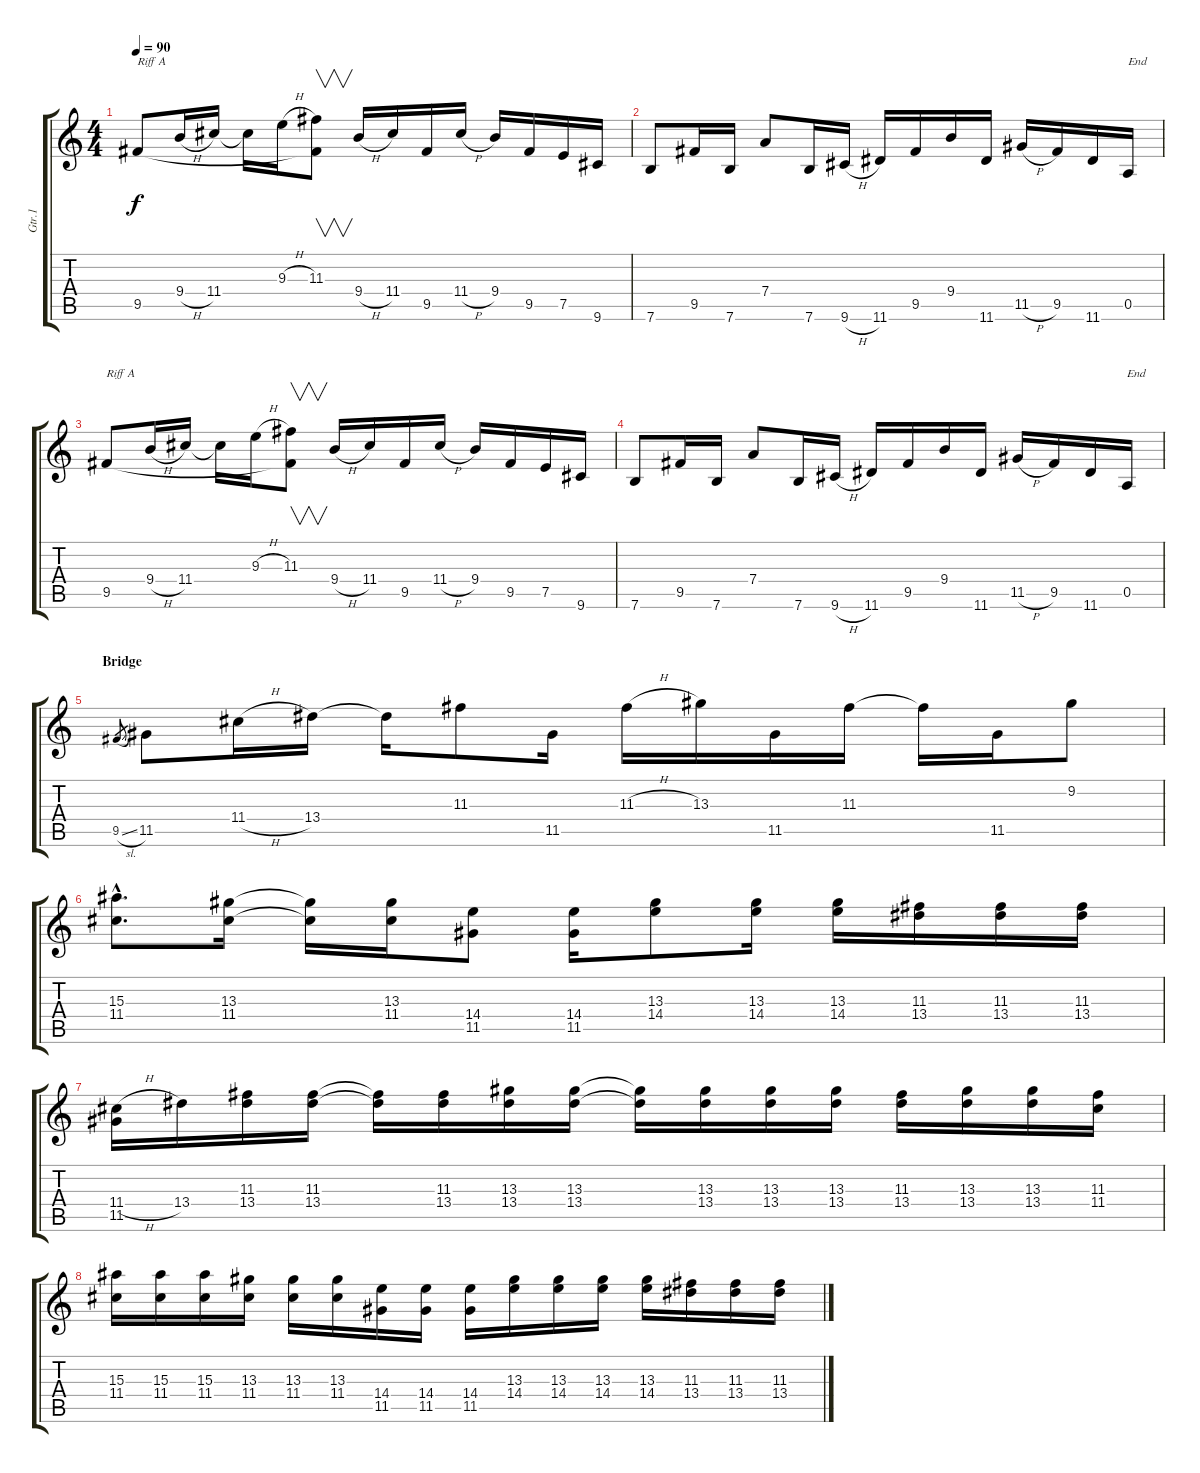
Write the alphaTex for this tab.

\track ("Gtr.1" "Gtr.1") {instrument electricguitarclean}
\staff {score tabs}
\tuning (E4 B3 G3 D3 A2 E2) {hide}
\ts (4 4)
\tempo 90
\clef g2
\ks c
9.5.8{txt "Riff A" dy f} 9.4{h}.16 11.4.16 11.4{t}.16 9.3{h}.16 (11.3 9.5{t}).8{v} 9.4{h}.16 11.4.16 9.5.16 11.4{h}.16 9.4.16 9.5.16 7.5.16 9.6.16 |
7.6.8 9.5.16 7.6.16 7.4.8 7.6.16 9.6{h}.16 11.6.16 9.5.16 9.4.16 11.6.16 11.5{h}.16 9.5.16 11.6.16 0.5.16{txt "End"} |
9.5.8{txt "Riff A"} 9.4{h}.16 11.4.16 11.4{t}.16 9.3{h}.16 (11.3 9.5{t}).8{v} 9.4{h}.16 11.4.16 9.5.16 11.4{h}.16 9.4.16 9.5.16 7.5.16 9.6.16 |
7.6.8 9.5.16 7.6.16 7.4.8 7.6.16 9.6{h}.16 11.6.16 9.5.16 9.4.16 11.6.16 11.5{h}.16 9.5.16 11.6.16 0.5.16{txt "End"} |
\section ("" "Bridge")
9.5{sl}.8{gr} 11.5.8 11.4{h}.16 13.4.16 13.4{t}.16 11.3.8 11.5.16 11.3{h}.16 13.3.16 11.5.16 11.3.16 11.3{t}.16 11.5.16 9.2.8 |
(15.3{hac} 11.4{hac}).8{d} (13.3 11.4).16 (13.3{t} 11.4{t}).16 (13.3 11.4).16 (14.4 11.5).8 (14.4 11.5).16 (13.3 14.4).8 (13.3 14.4).16 (13.3 14.4).16 (11.3 13.4).16 (11.3 13.4).16 (11.3 13.4).16 |
(11.4{h} 11.5).16 13.4.16 (11.3 13.4).16 (11.3 13.4).16 (11.3{t} 13.4{t}).16 (11.3 13.4).16 (13.3 13.4).16 (13.3 13.4).16 (13.3{t} 13.4{t}).16 (13.3 13.4).16 (13.3 13.4).16 (13.3 13.4).16 (11.3 13.4).16 (13.3 13.4).16 (13.3 13.4).16 (11.3 11.4).16 |
(15.3 11.4).16 (15.3 11.4).16 (15.3 11.4).16 (13.3 11.4).16 (13.3 11.4).16 (13.3 11.4).16 (14.4 11.5).16 (14.4 11.5).16 (14.4 11.5).16 (13.3 14.4).16 (13.3 14.4).16 (13.3 14.4).16 (13.3 14.4).16 (11.3 13.4).16 (11.3 13.4).16 (11.3 13.4).16
